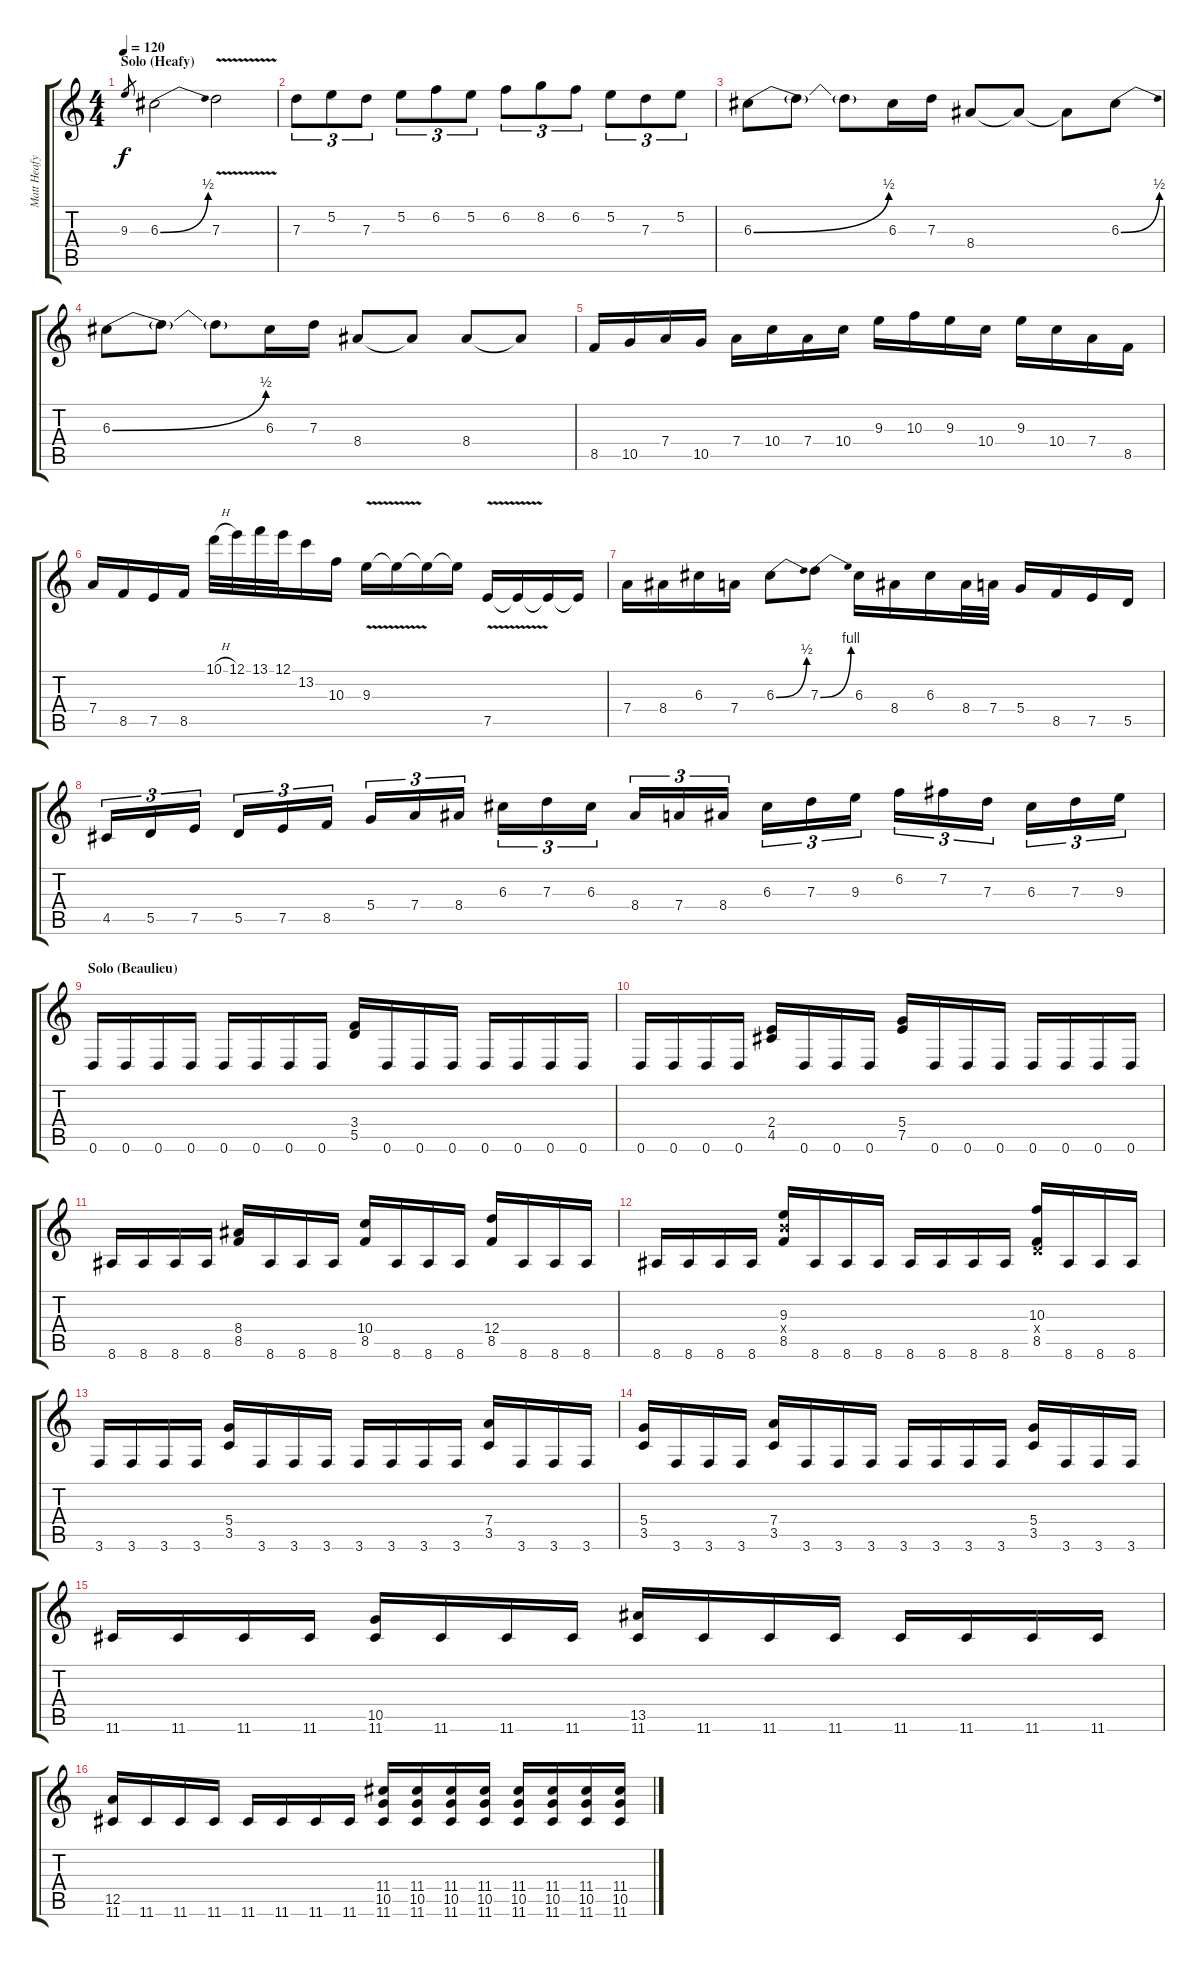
\track ("Matt Heafy" "Matt Heafy") {instrument distortionguitar}
\staff {score tabs}
\tuning (E4 B3 G3 D3 A2 D2) {hide}
\ts (4 4)
\section ("" "Solo (Heafy)")
\tempo 120
\clef g2
\ks c
9.3.8{gr dy f} 6.3{be (bend 0 0 60 2)}.2{volume 16} 7.3{v}.2 |
7.3.8{tu (3 2)} 5.2.8{tu (3 2)} 7.3.8{tu (3 2)} 5.2.8{tu (3 2)} 6.2.8{tu (3 2)} 5.2.8{tu (3 2)} 6.2.8{tu (3 2)} 8.2.8{tu (3 2)} 6.2.8{tu (3 2)} 5.2.8{tu (3 2)} 7.3.8{tu (3 2)} 5.2.8{tu (3 2)} |
6.3{be (bend 0 0 60 2)}.8 6.3{t}.8 6.3{t}.8 6.3.16 7.3.16 8.4.8 8.4{t}.8 8.4{t}.8 6.3{be (bend 0 0 60 2)}.8 |
6.3{be (bend 0 0 60 2)}.8 6.3{t}.8 6.3{t}.8 6.3.16 7.3.16 8.4.8 8.4{t}.8 8.4.8 8.4{t}.8 |
8.5.16 10.5.16 7.4.16 10.5.16 7.4.16 10.4.16 7.4.16 10.4.16 9.3.16 10.3.16 9.3.16 10.4.16 9.3.16 10.4.16 7.4.16 8.5.16 |
7.4.16 8.5.16 7.5.16 8.5.16 10.1{h}.32 12.1.32 13.1.32 12.1.32 13.2.16 10.3.16 9.3{v}.16 9.3{t}.16 9.3{t}.16 9.3{t}.16 7.5{v}.16 7.5{t}.16 7.5{t}.16 7.5{t}.16 |
7.4.16 8.4.16 6.3.16 7.4.16 6.3{be (bend 0 0 60 2)}.8 7.3{be (bend 0 0 60 4)}.8 6.3.16 8.4.16 6.3.16 8.4.32 7.4.32 5.4.16 8.5.16 7.5.16 5.5.16 |
4.5.16{tu (3 2)} 5.5.16{tu (3 2)} 7.5.16{tu (3 2)} 5.5.16{tu (3 2)} 7.5.16{tu (3 2)} 8.5.16{tu (3 2)} 5.4.16{tu (3 2)} 7.4.16{tu (3 2)} 8.4.16{tu (3 2)} 6.3.16{tu (3 2)} 7.3.16{tu (3 2)} 6.3.16{tu (3 2)} 8.4.16{tu (3 2)} 7.4.16{tu (3 2)} 8.4.16{tu (3 2)} 6.3.16{tu (3 2)} 7.3.16{tu (3 2)} 9.3.16{tu (3 2)} 6.2.16{tu (3 2)} 7.2.16{tu (3 2)} 7.3.16{tu (3 2)} 6.3.16{tu (3 2)} 7.3.16{tu (3 2)} 9.3.16{tu (3 2)} |
\section ("" "Solo (Beaulieu)")
0.6.16{volume 13} 0.6.16 0.6.16 0.6.16 0.6.16 0.6.16 0.6.16 0.6.16 (3.4 5.5).16 0.6.16 0.6.16 0.6.16 0.6.16 0.6.16 0.6.16 0.6.16 |
0.6.16 0.6.16 0.6.16 0.6.16 (2.4 4.5).16 0.6.16 0.6.16 0.6.16 (5.4 7.5).16 0.6.16 0.6.16 0.6.16 0.6.16 0.6.16 0.6.16 0.6.16 |
8.6.16 8.6.16 8.6.16 8.6.16 (8.4 8.5).16 8.6.16 8.6.16 8.6.16 (10.4 8.5).16 8.6.16 8.6.16 8.6.16 (12.4 8.5).16 8.6.16 8.6.16 8.6.16 |
8.6.16 8.6.16 8.6.16 8.6.16 (9.3 9.4{x} 8.5).16 8.6.16 8.6.16 8.6.16 8.6.16 8.6.16 8.6.16 8.6.16 (10.3 0.4{x} 8.5).16 8.6.16 8.6.16 8.6.16 |
3.6.16 3.6.16 3.6.16 3.6.16 (5.4 3.5).16 3.6.16 3.6.16 3.6.16 3.6.16 3.6.16 3.6.16 3.6.16 (7.4 3.5).16 3.6.16 3.6.16 3.6.16 |
(5.4 3.5).16 3.6.16 3.6.16 3.6.16 (7.4 3.5).16 3.6.16 3.6.16 3.6.16 3.6.16 3.6.16 3.6.16 3.6.16 (5.4 3.5).16 3.6.16 3.6.16 3.6.16 |
11.6.16 11.6.16 11.6.16 11.6.16 (10.5 11.6).16 11.6.16 11.6.16 11.6.16 (13.5 11.6).16 11.6.16 11.6.16 11.6.16 11.6.16 11.6.16 11.6.16 11.6.16 |
(12.5 11.6).16 11.6.16 11.6.16 11.6.16 11.6.16 11.6.16 11.6.16 11.6.16 (11.4 10.5 11.6).16 (11.4 10.5 11.6).16 (11.4 10.5 11.6).16 (11.4 10.5 11.6).16 (11.4 10.5 11.6).16 (11.4 10.5 11.6).16 (11.4 10.5 11.6).16 (11.4 10.5 11.6).16
